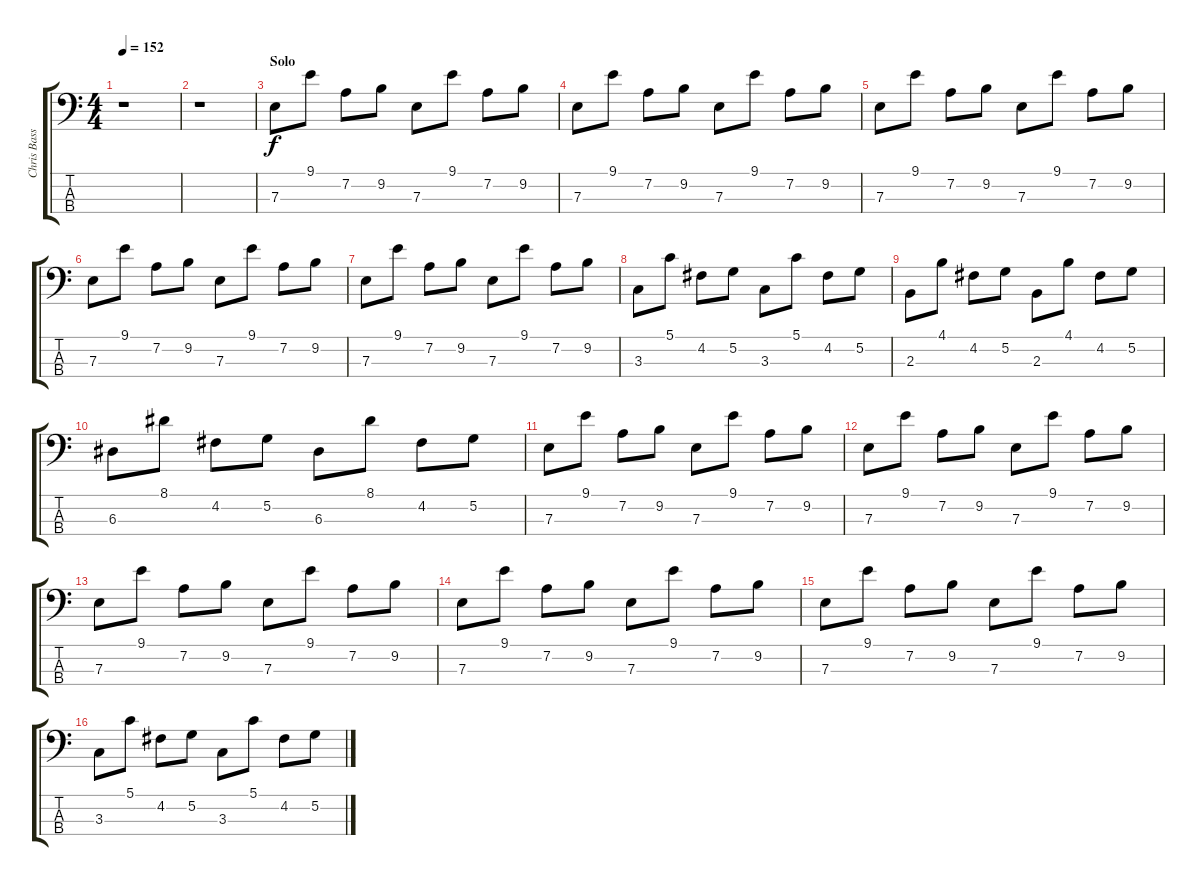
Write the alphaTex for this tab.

\track ("Chris Bass" "Chris Bass") {instrument electricbassfinger}
\staff {score tabs}
\tuning (G2 D2 A1 D1) {hide}
\ts (4 4)
\tempo 152
\clef f4
\ks c
r.1{dy f} |
r.1 |
\section ("" "Solo")
7.3.8 9.1.8 7.2.8 9.2.8 7.3.8 9.1.8 7.2.8 9.2.8 |
7.3.8 9.1.8 7.2.8 9.2.8 7.3.8 9.1.8 7.2.8 9.2.8 |
7.3.8 9.1.8 7.2.8 9.2.8 7.3.8 9.1.8 7.2.8 9.2.8 |
7.3.8 9.1.8 7.2.8 9.2.8 7.3.8 9.1.8 7.2.8 9.2.8 |
7.3.8 9.1.8 7.2.8 9.2.8 7.3.8 9.1.8 7.2.8 9.2.8 |
3.3.8 5.1.8 4.2.8 5.2.8 3.3.8 5.1.8 4.2.8 5.2.8 |
2.3.8 4.1.8 4.2.8 5.2.8 2.3.8 4.1.8 4.2.8 5.2.8 |
6.3.8 8.1.8 4.2.8 5.2.8 6.3.8 8.1.8 4.2.8 5.2.8 |
7.3.8 9.1.8 7.2.8 9.2.8 7.3.8 9.1.8 7.2.8 9.2.8 |
7.3.8 9.1.8 7.2.8 9.2.8 7.3.8 9.1.8 7.2.8 9.2.8 |
7.3.8 9.1.8 7.2.8 9.2.8 7.3.8 9.1.8 7.2.8 9.2.8 |
7.3.8 9.1.8 7.2.8 9.2.8 7.3.8 9.1.8 7.2.8 9.2.8 |
7.3.8 9.1.8 7.2.8 9.2.8 7.3.8 9.1.8 7.2.8 9.2.8 |
3.3.8 5.1.8 4.2.8 5.2.8 3.3.8 5.1.8 4.2.8 5.2.8
